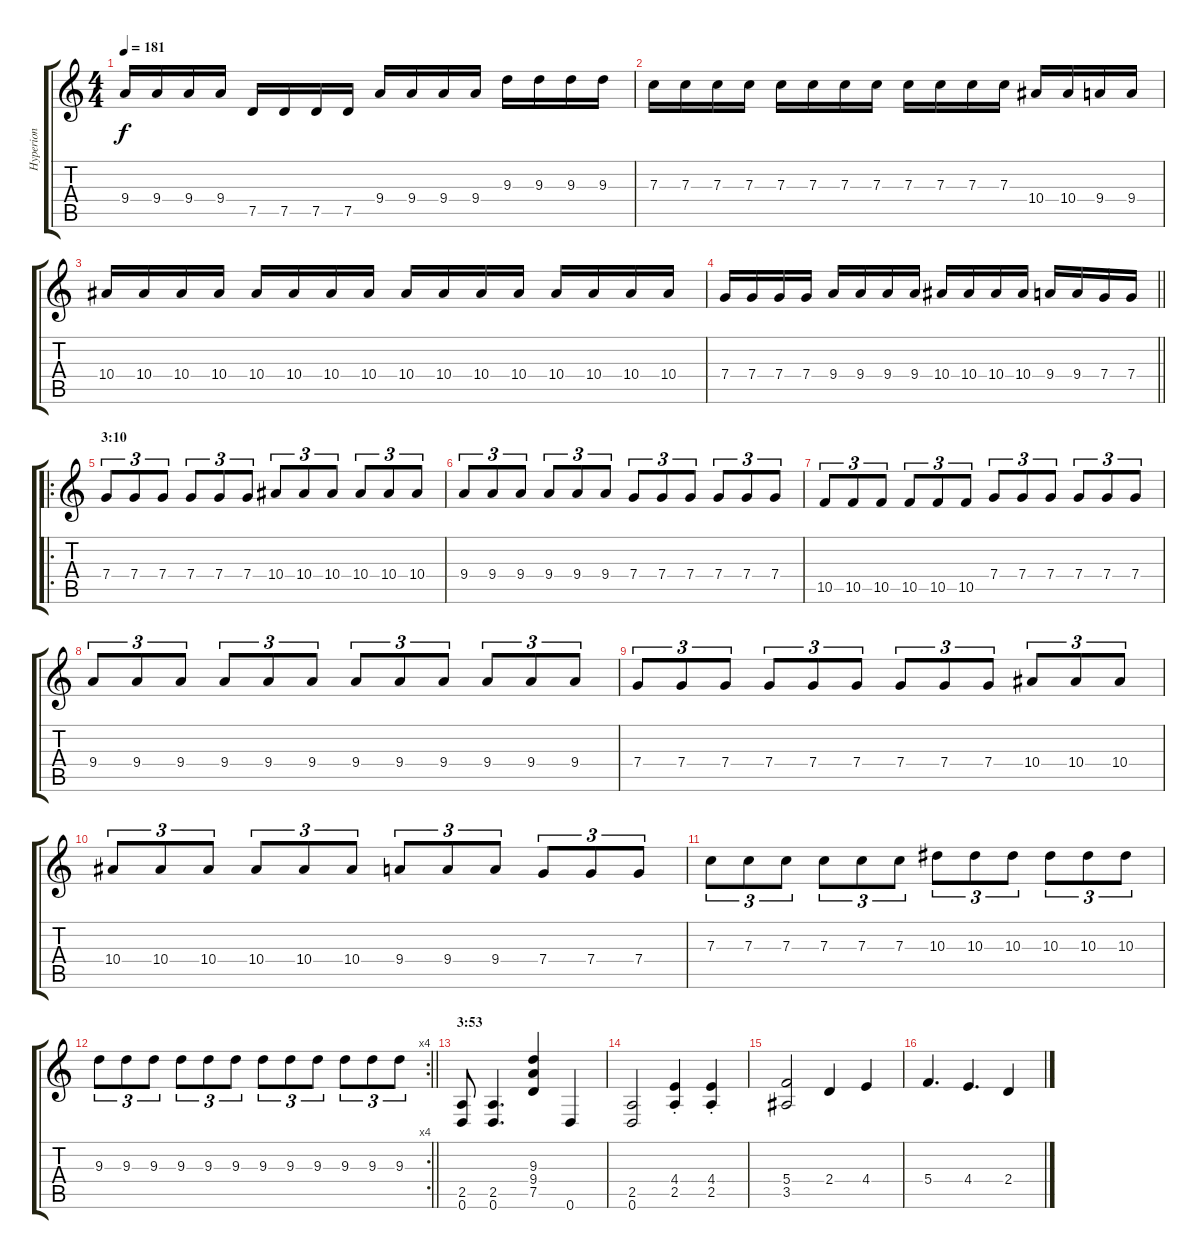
\track ("Hyperion" "Hyperion") {instrument distortionguitar}
\staff {score tabs}
\tuning (D4 A3 F3 C3 G2 D2) {hide}
\ts (4 4)
\tempo 181
\clef g2
\ks c
9.4.16{dy f} 9.4.16 9.4.16 9.4.16 7.5.16 7.5.16 7.5.16 7.5.16 9.4.16 9.4.16 9.4.16 9.4.16 9.3.16 9.3.16 9.3.16 9.3.16 |
7.3.16 7.3.16 7.3.16 7.3.16 7.3.16 7.3.16 7.3.16 7.3.16 7.3.16 7.3.16 7.3.16 7.3.16 10.4.16 10.4.16 9.4.16 9.4.16 |
10.4.16 10.4.16 10.4.16 10.4.16 10.4.16 10.4.16 10.4.16 10.4.16 10.4.16 10.4.16 10.4.16 10.4.16 10.4.16 10.4.16 10.4.16 10.4.16 |
\barLineRight lightlight
7.4.16 7.4.16 7.4.16 7.4.16 9.4.16 9.4.16 9.4.16 9.4.16 10.4.16 10.4.16 10.4.16 10.4.16 9.4.16 9.4.16 7.4.16 7.4.16 |
\ro
\section ("" "3:10")
7.4.8{tu (3 2) volume 12} 7.4.8{tu (3 2)} 7.4.8{tu (3 2)} 7.4.8{tu (3 2)} 7.4.8{tu (3 2)} 7.4.8{tu (3 2)} 10.4.8{tu (3 2)} 10.4.8{tu (3 2)} 10.4.8{tu (3 2)} 10.4.8{tu (3 2)} 10.4.8{tu (3 2)} 10.4.8{tu (3 2)} |
9.4.8{tu (3 2)} 9.4.8{tu (3 2)} 9.4.8{tu (3 2)} 9.4.8{tu (3 2)} 9.4.8{tu (3 2)} 9.4.8{tu (3 2)} 7.4.8{tu (3 2)} 7.4.8{tu (3 2)} 7.4.8{tu (3 2)} 7.4.8{tu (3 2)} 7.4.8{tu (3 2)} 7.4.8{tu (3 2)} |
10.5.8{tu (3 2)} 10.5.8{tu (3 2)} 10.5.8{tu (3 2)} 10.5.8{tu (3 2)} 10.5.8{tu (3 2)} 10.5.8{tu (3 2)} 7.4.8{tu (3 2)} 7.4.8{tu (3 2)} 7.4.8{tu (3 2)} 7.4.8{tu (3 2)} 7.4.8{tu (3 2)} 7.4.8{tu (3 2)} |
9.4.8{tu (3 2)} 9.4.8{tu (3 2)} 9.4.8{tu (3 2)} 9.4.8{tu (3 2)} 9.4.8{tu (3 2)} 9.4.8{tu (3 2)} 9.4.8{tu (3 2)} 9.4.8{tu (3 2)} 9.4.8{tu (3 2)} 9.4.8{tu (3 2)} 9.4.8{tu (3 2)} 9.4.8{tu (3 2)} |
7.4.8{tu (3 2)} 7.4.8{tu (3 2)} 7.4.8{tu (3 2)} 7.4.8{tu (3 2)} 7.4.8{tu (3 2)} 7.4.8{tu (3 2)} 7.4.8{tu (3 2)} 7.4.8{tu (3 2)} 7.4.8{tu (3 2)} 10.4.8{tu (3 2)} 10.4.8{tu (3 2)} 10.4.8{tu (3 2)} |
10.4.8{tu (3 2)} 10.4.8{tu (3 2)} 10.4.8{tu (3 2)} 10.4.8{tu (3 2)} 10.4.8{tu (3 2)} 10.4.8{tu (3 2)} 9.4.8{tu (3 2)} 9.4.8{tu (3 2)} 9.4.8{tu (3 2)} 7.4.8{tu (3 2)} 7.4.8{tu (3 2)} 7.4.8{tu (3 2)} |
7.3.8{tu (3 2)} 7.3.8{tu (3 2)} 7.3.8{tu (3 2)} 7.3.8{tu (3 2)} 7.3.8{tu (3 2)} 7.3.8{tu (3 2)} 10.3.8{tu (3 2)} 10.3.8{tu (3 2)} 10.3.8{tu (3 2)} 10.3.8{tu (3 2)} 10.3.8{tu (3 2)} 10.3.8{tu (3 2)} |
\rc 4
\barLineRight lightlight
9.3.8{tu (3 2)} 9.3.8{tu (3 2)} 9.3.8{tu (3 2)} 9.3.8{tu (3 2)} 9.3.8{tu (3 2)} 9.3.8{tu (3 2)} 9.3.8{tu (3 2)} 9.3.8{tu (3 2)} 9.3.8{tu (3 2)} 9.3.8{tu (3 2)} 9.3.8{tu (3 2)} 9.3.8{tu (3 2)} |
\section ("" "3:53")
(2.5 0.6).8{volume 14} (2.5 0.6).4{d} (9.3 9.4 7.5).4 0.6.4 |
(2.5 0.6).2 (4.4{st} 2.5{st}).4 (4.4{st} 2.5{st}).4 |
(5.4 3.5).2 2.4.4 4.4.4 |
5.4.4{d} 4.4.4{d} 2.4.4
